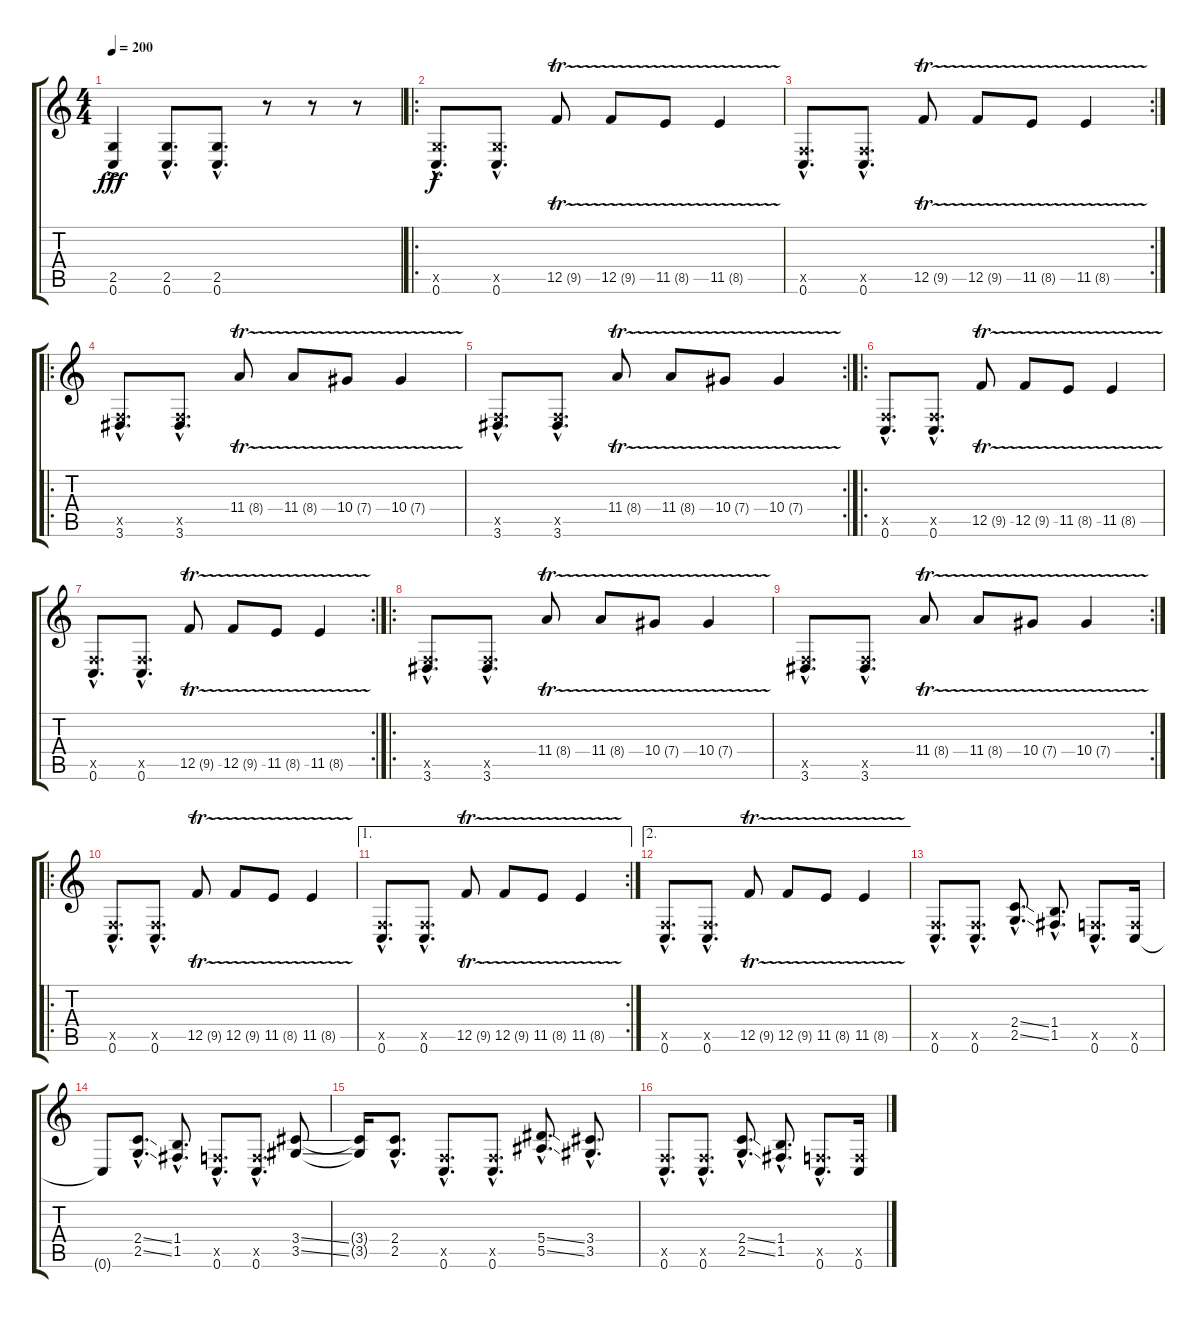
\track "" {instrument distortionguitar}
\staff {score tabs}
\tuning (C4 G3 Eb3 Bb2 F2 C2) {hide}
\ts (4 4)
\tempo 200
\clef g2
\ks c
(2.5{ac} 0.6).4{dy fff} (2.5{hac} 0.6{hac}).8{d} (2.5{hac} 0.6{hac}).8{d} r.8 r.8 r.8 |
\ro
(2.5{hac x} 0.6{hac}).8{d dy f} (2.5{hac x} 0.6{hac}).8{d} 12.5{tr (9 16)}.8 12.5{tr (9 16)}.8 11.5{tr (8 16)}.8 11.5{tr (8 16)}.4 |
\rc 2
(0.5{hac x} 0.6{hac}).8{d} (0.5{hac x} 0.6{hac}).8{d} 12.5{tr (9 16)}.8 12.5{tr (9 16)}.8 11.5{tr (8 16)}.8 11.5{tr (8 16)}.4 |
\ro
(0.5{hac x} 3.6{hac}).8{d} (0.5{hac x} 3.6{hac}).8{d} 11.4{tr (8 16)}.8 11.4{tr (8 16)}.8 10.4{tr (7 16)}.8 10.4{tr (7 16)}.4 |
\rc 2
(0.5{hac x} 3.6{hac}).8{d} (0.5{hac x} 3.6{hac}).8{d} 11.4{tr (8 16)}.8 11.4{tr (8 16)}.8 10.4{tr (7 16)}.8 10.4{tr (7 16)}.4 |
\ro
(0.5{hac x} 0.6{hac}).8{d} (0.5{hac x} 0.6{hac}).8{d} 12.5{tr (9 16)}.8 12.5{tr (9 16)}.8 11.5{tr (8 16)}.8 11.5{tr (8 16)}.4 |
\rc 2
(0.5{hac x} 0.6{hac}).8{d} (0.5{hac x} 0.6{hac}).8{d} 12.5{tr (9 16)}.8 12.5{tr (9 16)}.8 11.5{tr (8 16)}.8 11.5{tr (8 16)}.4 |
\ro
(0.5{hac x} 3.6{hac}).8{d} (0.5{hac x} 3.6{hac}).8{d} 11.4{tr (8 16)}.8 11.4{tr (8 16)}.8 10.4{tr (7 16)}.8 10.4{tr (7 16)}.4 |
\rc 2
(0.5{hac x} 3.6{hac}).8{d} (0.5{hac x} 3.6{hac}).8{d} 11.4{tr (8 16)}.8 11.4{tr (8 16)}.8 10.4{tr (7 16)}.8 10.4{tr (7 16)}.4 |
\ro
(0.5{hac x} 0.6{hac}).8{d} (0.5{hac x} 0.6{hac}).8{d} 12.5{tr (9 16)}.8 12.5{tr (9 16)}.8 11.5{tr (8 16)}.8 11.5{tr (8 16)}.4 |
\ae 1
\rc 2
(0.5{hac x} 0.6{hac}).8{d} (0.5{hac x} 0.6{hac}).8{d} 12.5{tr (9 16)}.8 12.5{tr (9 16)}.8 11.5{tr (8 16)}.8 11.5{tr (8 16)}.4 |
\ae 2
(0.5{hac x} 0.6{hac}).8{d} (0.5{hac x} 0.6{hac}).8{d} 12.5{tr (9 16)}.8 12.5{tr (9 16)}.8 11.5{tr (8 16)}.8 11.5{tr (8 16)}.4 |
(0.5{hac x} 0.6{hac}).8{d} (0.5{hac x} 0.6{hac}).8{d} (2.4{ss hac} 2.5{ss hac}).8{d} (1.4{hac} 1.5{hac}).8{d} (0.5{hac x} 0.6{hac}).8{d} (0.5{x} 0.6).16 |
0.6{t}.8 (2.4{ss hac} 2.5{ss hac}).8{d} (1.4{hac} 1.5{hac}).8{d} (0.5{hac x} 0.6{hac}).8{d} (0.5{hac x} 0.6{hac}).8{d} (3.4{ss} 3.5{ss}).8 |
(3.4{t} 3.5{t}).16 (2.4{hac} 2.5{hac}).8{d} (0.5{hac x} 0.6{hac}).8{d} (0.5{hac x} 0.6{hac}).8{d} (5.4{ss hac} 5.5{ss hac}).8{d} (3.4{hac} 3.5{hac}).8{d} |
(0.5{hac x} 0.6{hac}).8{d} (0.5{hac x} 0.6{hac}).8{d} (2.4{ss hac} 2.5{ss hac}).8{d} (1.4{hac} 1.5{hac}).8{d} (0.5{hac x} 0.6{hac}).8{d} (0.5{x} 0.6).16
